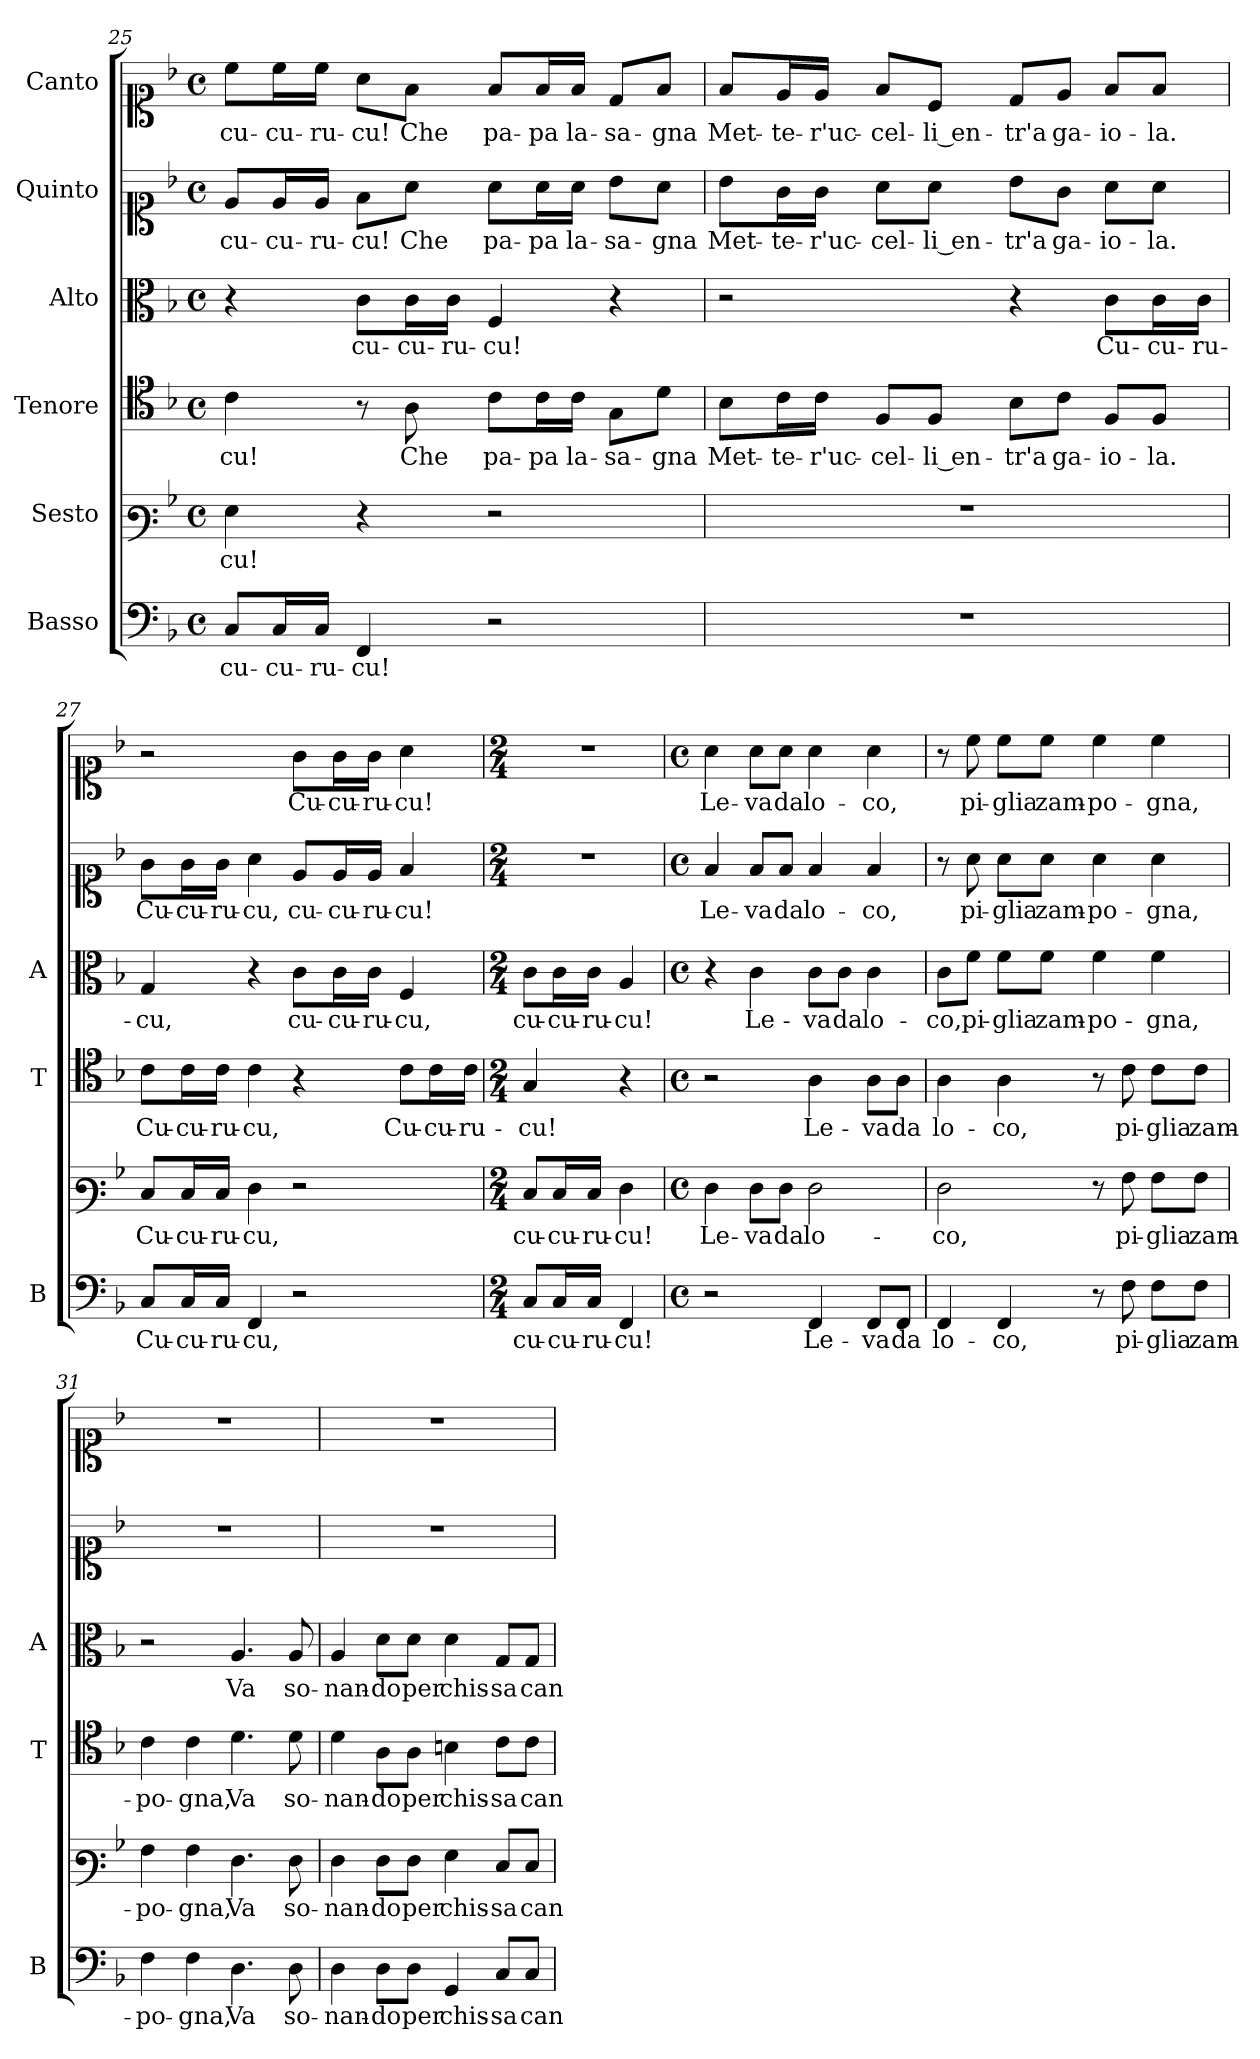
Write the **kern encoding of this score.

**kern	**text	**kern	**text	**kern	**text	**kern	**text	**kern	**text	**kern	**text
*part6	*part6	*part5	*part5	*part4	*part4	*part3	*part3	*part2	*part2	*part1	*part1
*staff6	*staff6	*staff5	*staff5	*staff4	*staff4	*staff3	*staff3	*staff2	*staff2	*staff1	*staff1
*I"Basso	*	*I"Sesto	*	*I"Tenore	*	*I"Alto	*	*I"Quinto	*	*I"Canto	*
*I'B	*	*	*	*I'T	*	*I'A	*	*	*	*	*
*clefF4	*	*clefF3	*	*clefC4	*	*clefC3	*	*clefC1	*	*clefC1	*
*k[b-]	*	*k[b-]	*	*k[b-]	*	*k[b-]	*	*k[b-]	*	*k[b-]	*
*F:	*	*F:	*	*F:	*	*F:	*	*F:	*	*F:	*
*M4/4	*	*M4/4	*	*M4/4	*	*M4/4	*	*M4/4	*	*M4/4	*
*met(c)	*	*met(c)	*	*met(c)	*	*met(c)	*	*met(c)	*	*met(c)	*
=25	=25	=25	=25	=25	=25	=25	=25	=25	=25	=25	=25
!	!LO:LY:b	!	!LO:LY:b	!	!LO:LY:b	!	!	!	!LO:LY:b	!	!LO:LY:b
8C/L	cu-	4G\	-cu!	4c\	-cu!	4r	.	8e/L	cu-	8cc\L	cu-
!	!LO:LY:b	!	!	!	!	!	!	!	!LO:LY:b	!	!LO:LY:b
16C/L	-cu-	.	.	.	.	.	.	16e/L	-cu-	16cc\L	-cu-
!	!LO:LY:b	!	!	!	!	!	!	!	!LO:LY:b	!	!LO:LY:b
16C/JJ	-ru-	.	.	.	.	.	.	16e/JJ	-ru-	16cc\JJ	-ru-
!	!LO:LY:b	!	!	!	!	!	!LO:LY:b	!	!LO:LY:b	!	!LO:LY:b
4FF/	-cu!	4r	.	8r	.	8c\L	cu-	8f\L	-cu!	8a\L	-cu!
!	!	!	!	!	!LO:LY:b	!	!LO:LY:b	!	!LO:LY:b	!	!LO:LY:b
.	.	.	.	8A\	Che	16c\L	-cu-	8a\J	Che	8f\J	Che
!	!	!	!	!	!	!	!LO:LY:b	!	!	!	!
.	.	.	.	.	.	16c\JJ	-ru-	.	.	.	.
!	!	!	!	!	!LO:LY:b	!	!LO:LY:b	!	!LO:LY:b	!	!LO:LY:b
2r	.	2r	.	8c\L	pa-	4F/	-cu!	8a\L	pa-	8f/L	pa-
!	!	!	!	!	!LO:LY:b	!	!	!	!LO:LY:b	!	!LO:LY:b
.	.	.	.	16c\L	-pa	.	.	16a\L	-pa	16f/L	-pa
!	!	!	!	!	!LO:LY:b	!	!	!	!LO:LY:b	!	!LO:LY:b
.	.	.	.	16c\JJ	la-	.	.	16a\JJ	la-	16f/JJ	la-
!	!	!	!	!	!LO:LY:b	!	!	!	!LO:LY:b	!	!LO:LY:b
.	.	.	.	8G\L	-sa-	4r	.	8b-\L	-sa-	8d/L	-sa-
!	!	!	!	!	!LO:LY:b	!	!	!	!LO:LY:b	!	!LO:LY:b
.	.	.	.	8d\J	-gna	.	.	8a\J	-gna	8f/J	-gna
!!LO:PB:g=z
=26	=26	=26	=26	=26	=26	=26	=26	=26	=26	=26	=26
!	!	!	!	!	!LO:LY:b	!	!	!	!LO:LY:b	!	!LO:LY:b
1r	.	1r	.	8B-\L	Met-	2r	.	8b-\L	Met-	8f/L	Met-
!	!	!	!	!	!LO:LY:b	!	!	!	!LO:LY:b	!	!LO:LY:b
.	.	.	.	16c\L	-te-	.	.	16g\L	-te-	16e/L	-te-
!	!	!	!	!	!LO:LY:b	!	!	!	!LO:LY:b	!	!LO:LY:b
.	.	.	.	16c\JJ	-r'uc-	.	.	16g\JJ	-r'uc-	16e/JJ	-r'uc-
!	!	!	!	!	!LO:LY:b	!	!	!	!LO:LY:b	!	!LO:LY:b
.	.	.	.	8F/L	-cel-	.	.	8a\L	-cel-	8f/L	-cel-
!	!	!	!	!	!LO:LY:b	!	!	!	!LO:LY:b	!	!LO:LY:b
.	.	.	.	8F/J	-li en-	.	.	8a\J	-li en-	8c/J	-li en-
!	!	!	!	!	!LO:LY:b	!	!	!	!LO:LY:b	!	!LO:LY:b
.	.	.	.	8B-\L	-tr'a	4r	.	8b-\L	-tr'a	8d/L	-tr'a
!	!	!	!	!	!LO:LY:b	!	!	!	!LO:LY:b	!	!LO:LY:b
.	.	.	.	8c\J	ga-	.	.	8g\J	ga-	8e/J	ga-
!	!	!	!	!	!LO:LY:b	!	!LO:LY:b	!	!LO:LY:b	!	!LO:LY:b
.	.	.	.	8F/L	-io-	8c\L	Cu-	8a\L	-io-	8f/L	-io-
!	!	!	!	!	!LO:LY:b	!	!LO:LY:b	!	!LO:LY:b	!	!LO:LY:b
.	.	.	.	8F/J	-la.	16c\L	-cu-	8a\J	-la.	8f/J	-la.
!	!	!	!	!	!	!	!LO:LY:b	!	!	!	!
.	.	.	.	.	.	16c\JJ	-ru-	.	.	.	.
=27	=27	=27	=27	=27	=27	=27	=27	=27	=27	=27	=27
!	!LO:LY:b	!	!LO:LY:b	!	!LO:LY:b	!	!LO:LY:b	!	!LO:LY:b	!	!
8C/L	Cu-	8E/L	Cu-	8c\L	Cu-	4G/	-cu,	8g\L	Cu-	2r	.
!	!LO:LY:b	!	!LO:LY:b	!	!LO:LY:b	!	!	!	!LO:LY:b	!	!
16C/L	-cu-	16E/L	-cu-	16c\L	-cu-	.	.	16g\L	-cu-	.	.
!	!LO:LY:b	!	!LO:LY:b	!	!LO:LY:b	!	!	!	!LO:LY:b	!	!
16C/JJ	-ru-	16E/JJ	-ru-	16c\JJ	-ru-	.	.	16g\JJ	-ru-	.	.
!	!LO:LY:b	!	!LO:LY:b	!	!LO:LY:b	!	!	!	!LO:LY:b	!	!
4FF/	-cu,	4F\	-cu,	4c\	-cu,	4r	.	4a\	-cu,	.	.
!	!	!	!	!	!	!	!LO:LY:b	!	!LO:LY:b	!	!LO:LY:b
2r	.	2r	.	4r	.	8c\L	cu-	8e/L	cu-	8g\L	Cu-
!	!	!	!	!	!	!	!LO:LY:b	!	!LO:LY:b	!	!LO:LY:b
.	.	.	.	.	.	16c\L	-cu-	16e/L	-cu-	16g\L	-cu-
!	!	!	!	!	!	!	!LO:LY:b	!	!LO:LY:b	!	!LO:LY:b
.	.	.	.	.	.	16c\JJ	-ru-	16e/JJ	-ru-	16g\JJ	-ru-
!	!	!	!	!	!LO:LY:b	!	!LO:LY:b	!	!LO:LY:b	!	!LO:LY:b
.	.	.	.	8c\L	Cu-	4F/	-cu,	4f/	-cu!	4a\	-cu!
!	!	!	!	!	!LO:LY:b	!	!	!	!	!	!
.	.	.	.	16c\L	-cu-	.	.	.	.	.	.
!	!	!	!	!	!LO:LY:b	!	!	!	!	!	!
.	.	.	.	16c\JJ	-ru-	.	.	.	.	.	.
=28	=28	=28	=28	=28	=28	=28	=28	=28	=28	=28	=28
*M2/4	*	*M2/4	*	*M2/4	*	*M2/4	*	*M2/4	*	*M2/4	*
!	!LO:LY:b	!	!LO:LY:b	!	!LO:LY:b	!	!LO:LY:b	!LO:N:vis=1	!	!LO:N:vis=1	!
8C/L	cu-	8E/L	cu-	4G/	-cu!	8c\L	cu-	2r	.	2r	.
!	!LO:LY:b	!	!LO:LY:b	!	!	!	!LO:LY:b	!	!	!	!
16C/L	-cu-	16E/L	-cu-	.	.	16c\L	-cu-	.	.	.	.
!	!LO:LY:b	!	!LO:LY:b	!	!	!	!LO:LY:b	!	!	!	!
16C/JJ	-ru-	16E/JJ	-ru-	.	.	16c\JJ	-ru-	.	.	.	.
!	!LO:LY:b	!	!LO:LY:b	!	!	!	!LO:LY:b	!	!	!	!
4FF/	-cu!	4F\	-cu!	4r	.	4A/	-cu!	.	.	.	.
!!LO:LB:g=z
=29	=29	=29	=29	=29	=29	=29	=29	=29	=29	=29	=29
*M4/4	*	*M4/4	*	*M4/4	*	*M4/4	*	*M4/4	*	*M4/4	*
*met(c)	*	*met(c)	*	*met(c)	*	*met(c)	*	*met(c)	*	*met(c)	*
!	!	!	!LO:LY:b	!	!	!	!	!	!LO:LY:b	!	!LO:LY:b
2r	.	4F\	Le-	2r	.	4r	.	4f/	Le-	4a\	Le-
!	!	!	!LO:LY:b	!	!	!	!LO:LY:b	!	!LO:LY:b	!	!LO:LY:b
.	.	8F\L	-va	.	.	4c\	Le-	8f/L	-va	8a\L	-va
!	!	!	!LO:LY:b	!	!	!	!	!	!LO:LY:b	!	!LO:LY:b
.	.	8F\J	da	.	.	.	.	8f/J	da	8a\J	da
!	!LO:LY:b	!	!LO:LY:b	!	!LO:LY:b	!	!LO:LY:b	!	!LO:LY:b	!	!LO:LY:b
4FF/	Le-	2F\	lo-	4A\	Le-	8c\L	-va	4f/	lo-	4a\	lo-
!	!	!	!	!	!	!	!LO:LY:b	!	!	!	!
.	.	.	.	.	.	8c\J	da	.	.	.	.
!	!LO:LY:b	!	!	!	!LO:LY:b	!	!LO:LY:b	!	!LO:LY:b	!	!LO:LY:b
8FF/L	-va	.	.	8A\L	-va	4c\	lo-	4f/	-co,	4a\	-co,
!	!LO:LY:b	!	!	!	!LO:LY:b	!	!	!	!	!	!
8FF/J	da	.	.	8A\J	da	.	.	.	.	.	.
=30	=30	=30	=30	=30	=30	=30	=30	=30	=30	=30	=30
!	!LO:LY:b	!	!LO:LY:b	!	!LO:LY:b	!	!LO:LY:b	!	!	!	!
4FF/	lo-	2F\	-co,	4A\	lo-	8c\L	-co,	8r	.	8r	.
!	!	!	!	!	!	!	!LO:LY:b	!	!LO:LY:b	!	!LO:LY:b
.	.	.	.	.	.	8f\J	pi-	8a\	pi-	8cc\	pi-
!	!LO:LY:b	!	!	!	!LO:LY:b	!	!LO:LY:b	!	!LO:LY:b	!	!LO:LY:b
4FF/	-co,	.	.	4A\	-co,	8f\L	-glia	8a\L	-glia	8cc\L	-glia
!	!	!	!	!	!	!	!LO:LY:b	!	!LO:LY:b	!	!LO:LY:b
.	.	.	.	.	.	8f\J	zam-	8a\J	zam-	8cc\J	zam-
!	!	!	!	!	!	!	!LO:LY:b	!	!LO:LY:b	!	!LO:LY:b
8r	.	8r	.	8r	.	4f\	-po-	4a\	-po-	4cc\	-po-
!	!LO:LY:b	!	!LO:LY:b	!	!LO:LY:b	!	!	!	!	!	!
8F\	pi-	8A\	pi-	8c\	pi-	.	.	.	.	.	.
!	!LO:LY:b	!	!LO:LY:b	!	!LO:LY:b	!	!LO:LY:b	!	!LO:LY:b	!	!LO:LY:b
8F\L	-glia	8A\L	-glia	8c\L	-glia	4f\	-gna,	4a\	-gna,	4cc\	-gna,
!	!LO:LY:b	!	!LO:LY:b	!	!LO:LY:b	!	!	!	!	!	!
8F\J	zam-	8A\J	zam-	8c\J	zam-	.	.	.	.	.	.
=31	=31	=31	=31	=31	=31	=31	=31	=31	=31	=31	=31
!	!LO:LY:b	!	!LO:LY:b	!	!LO:LY:b	!	!	!	!	!	!
4F\	-po-	4A\	-po-	4c\	-po-	2r	.	1r	.	1r	.
!	!LO:LY:b	!	!LO:LY:b	!	!LO:LY:b	!	!	!	!	!	!
4F\	-gna,	4A\	-gna,	4c\	-gna,	.	.	.	.	.	.
!	!LO:LY:b	!	!LO:LY:b	!	!LO:LY:b	!	!LO:LY:b	!	!	!	!
4.D\	Va	4.F\	Va	4.d\	Va	4.A/	Va	.	.	.	.
!	!LO:LY:b	!	!LO:LY:b	!	!LO:LY:b	!	!LO:LY:b	!	!	!	!
8D\	so-	8F\	so-	8d\	so-	8A/	so-	.	.	.	.
!!LO:PB:g=z
=32	=32	=32	=32	=32	=32	=32	=32	=32	=32	=32	=32
!	!LO:LY:b	!	!LO:LY:b	!	!LO:LY:b	!	!LO:LY:b	!	!	!	!
4D\	-nan-	4F\	-nan-	4d\	-nan-	4A/	-nan-	1r	.	1r	.
!	!LO:LY:b	!	!LO:LY:b	!	!LO:LY:b	!	!LO:LY:b	!	!	!	!
8D\L	-do	8F\L	-do	8A\L	-do	8d\L	-do	.	.	.	.
!	!LO:LY:b	!	!LO:LY:b	!	!LO:LY:b	!	!LO:LY:b	!	!	!	!
8D\J	per	8F\J	per	8A\J	per	8d\J	per	.	.	.	.
!	!LO:LY:b	!	!LO:LY:b	!	!LO:LY:b	!	!LO:LY:b	!	!	!	!
4GG/	chis-	4G\	chis-	4Bn\	chis-	4d\	chis-	.	.	.	.
!	!LO:LY:b	!	!LO:LY:b	!	!LO:LY:b	!	!LO:LY:b	!	!	!	!
8C/L	-sa	8E/L	-sa	8c\L	-sa	8G/L	-sa	.	.	.	.
!	!LO:LY:b	!	!LO:LY:b	!	!LO:LY:b	!	!LO:LY:b	!	!	!	!
8C/J	can-	8E/J	can-	8c\J	can-	8G/J	can-	.	.	.	.
=	=	=	=	=	=	=	=	=	=	=	=
*-	*-	*-	*-	*-	*-	*-	*-	*-	*-	*-	*-
